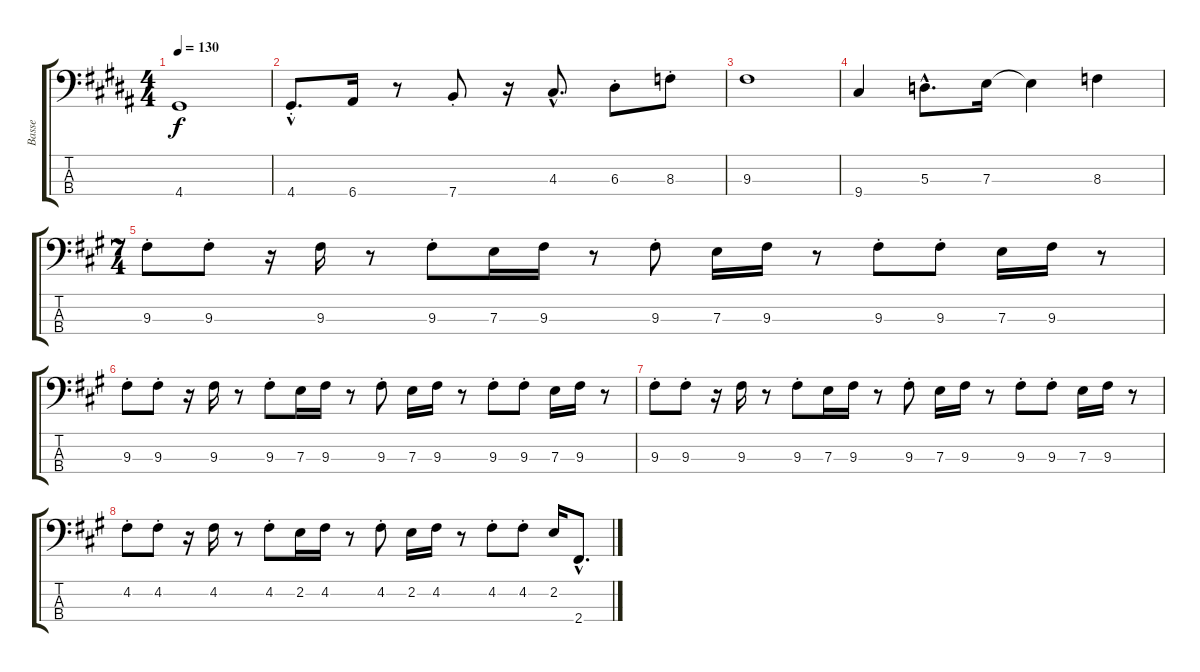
\track ("Basse" "Basse") {instrument electricbasspick}
\staff {score tabs}
\tuning (G2 D2 A1 E1) {hide}
\ts (4 4)
\tempo 130
\clef f4
\ks b
4.4.1{dy f} |
4.4{hac st}.8{d} 6.4.16 r.8 7.4{st}.8 r.16 4.3{hac}.8{d} 6.3{st}.8 8.3{st}.8 |
9.3.1 |
9.4.4 5.3{hac}.8{d} 7.3.16 7.3{t}.4 8.3.4 |
\ts (7 4)
\ks a
9.3{st}.8 9.3{st}.8 r.16 9.3.16 r.8 9.3{st}.8 7.3.16 9.3.16 r.8 9.3{st}.8 7.3.16 9.3.16 r.8 9.3{st}.8 9.3{st}.8 7.3.16 9.3.16 r.8 |
9.3{st}.8 9.3{st}.8 r.16 9.3.16 r.8 9.3{st}.8 7.3.16 9.3.16 r.8 9.3{st}.8 7.3.16 9.3.16 r.8 9.3{st}.8 9.3{st}.8 7.3.16 9.3.16 r.8 |
9.3{st}.8 9.3{st}.8 r.16 9.3.16 r.8 9.3{st}.8 7.3.16 9.3.16 r.8 9.3{st}.8 7.3.16 9.3.16 r.8 9.3{st}.8 9.3{st}.8 7.3.16 9.3.16 r.8 |
4.2{st}.8 4.2{st}.8 r.16 4.2.16 r.8 4.2{st}.8 2.2.16 4.2.16 r.8 4.2{st}.8 2.2.16 4.2.16 r.8 4.2{st}.8 4.2{st}.8 2.2.16 2.4{hac}.8{d}
